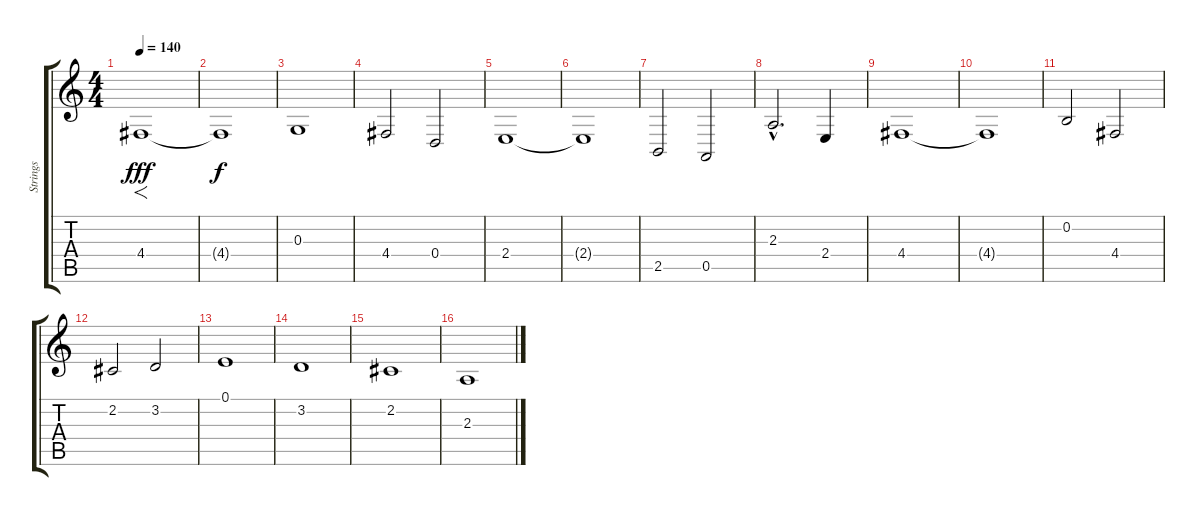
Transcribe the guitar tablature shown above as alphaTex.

\track ("Strings" "Strings") {instrument stringensemble1}
\staff {score tabs}
\tuning (E4 B3 G3 D3 A2 E2) {hide}
\ts (4 4)
\tempo 140
\clef g2
\ks c
4.4.1{f dy fff} |
4.4{t}.1{dy f} |
0.3.1 |
4.4.2 0.4.2 |
2.4.1 |
2.4{t}.1 |
2.5.2 0.5.2 |
2.3{hac}.2{d} 2.4.4 |
4.4.1 |
4.4{t}.1 |
0.2.2 4.4.2 |
2.2.2 3.2.2 |
0.1.1 |
3.2.1 |
2.2.1 |
2.3.1
